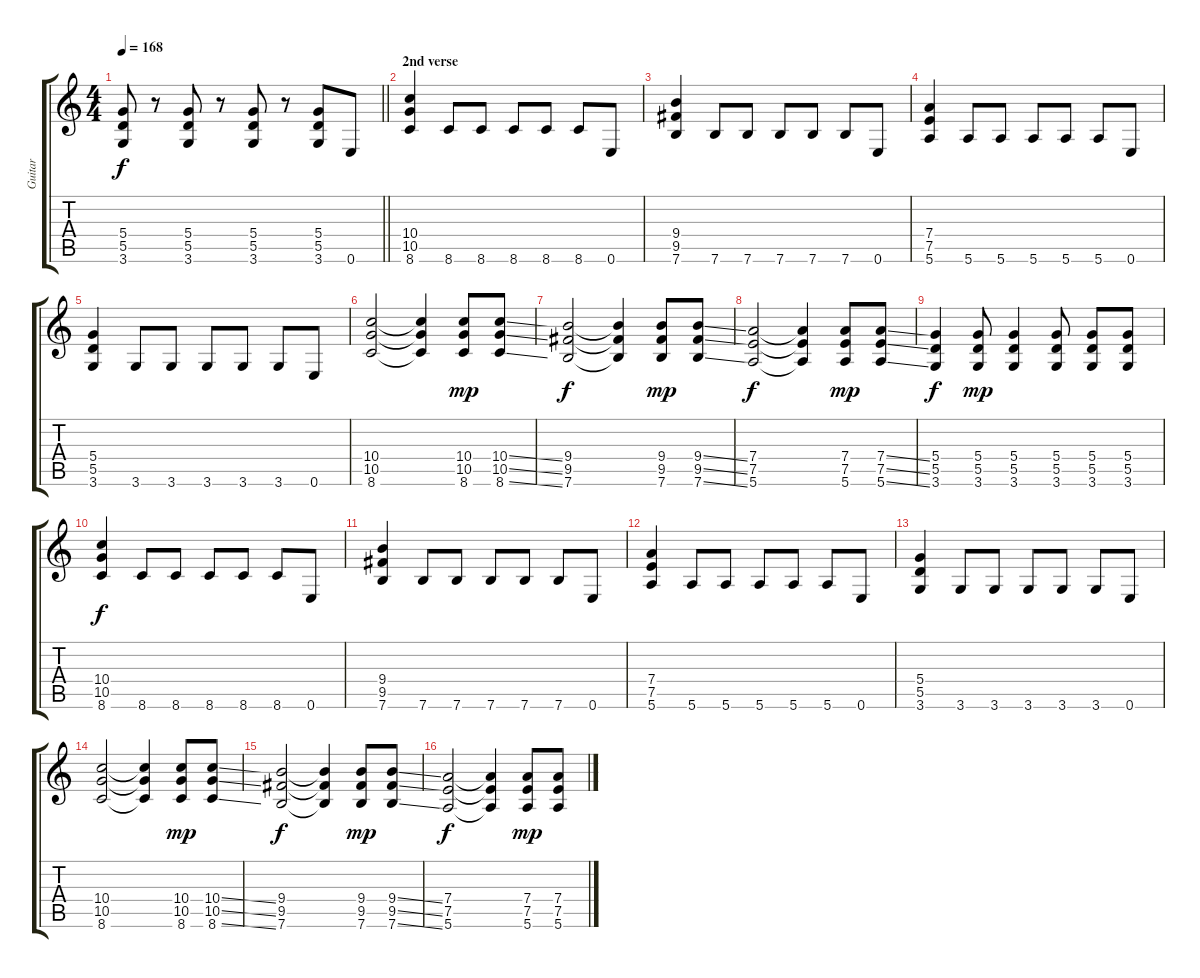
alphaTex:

\track ("Guitar" "Guitar") {instrument overdrivenguitar}
\staff {score tabs}
\tuning (E4 B3 G3 D3 A2 E2) {hide}
\ts (4 4)
\tempo 168
\clef g2
\barLineRight lightlight
\ks c
(5.4 5.5 3.6).8{dy f} r.8 (5.4 5.5 3.6).8 r.8 (5.4 5.5 3.6).8 r.8 (5.4 5.5 3.6).8 0.6.8 |
\section ("" "2nd verse")
(10.4 10.5 8.6).4 8.6.8 8.6.8 8.6.8 8.6.8 8.6.8 0.6.8 |
(9.4 9.5 7.6).4 7.6.8 7.6.8 7.6.8 7.6.8 7.6.8 0.6.8 |
(7.4 7.5 5.6).4 5.6.8 5.6.8 5.6.8 5.6.8 5.6.8 0.6.8 |
(5.4 5.5 3.6).4 3.6.8 3.6.8 3.6.8 3.6.8 3.6.8 0.6.8 |
(10.4 10.5 8.6).2 (10.4{t} 10.5{t} 8.6{t}).4 (10.4 10.5 8.6).8{dy mp} (10.4{ss} 10.5{ss} 8.6{ss}).8 |
(9.4 9.5 7.6).2{dy f} (9.4{t} 9.5{t} 7.6{t}).4 (9.4 9.5 7.6).8{dy mp} (9.4{ss} 9.5{ss} 7.6{ss}).8 |
(7.4 7.5 5.6).2{dy f} (7.4{t} 7.5{t} 5.6{t}).4 (7.4 7.5 5.6).8{dy mp} (7.4{ss} 7.5{ss} 5.6{ss}).8 |
(5.4 5.5 3.6).4{dy f} (5.4 5.5 3.6).8{dy mp} (5.4 5.5 3.6).4 (5.4 5.5 3.6).8 (5.4 5.5 3.6).8 (5.4 5.5 3.6).8 |
(10.4 10.5 8.6).4{dy f} 8.6.8 8.6.8 8.6.8 8.6.8 8.6.8 0.6.8 |
(9.4 9.5 7.6).4 7.6.8 7.6.8 7.6.8 7.6.8 7.6.8 0.6.8 |
(7.4 7.5 5.6).4 5.6.8 5.6.8 5.6.8 5.6.8 5.6.8 0.6.8 |
(5.4 5.5 3.6).4 3.6.8 3.6.8 3.6.8 3.6.8 3.6.8 0.6.8 |
(10.4 10.5 8.6).2 (10.4{t} 10.5{t} 8.6{t}).4 (10.4 10.5 8.6).8{dy mp} (10.4{ss} 10.5{ss} 8.6{ss}).8 |
(9.4 9.5 7.6).2{dy f} (9.4{t} 9.5{t} 7.6{t}).4 (9.4 9.5 7.6).8{dy mp} (9.4{ss} 9.5{ss} 7.6{ss}).8 |
(7.4 7.5 5.6).2{dy f} (7.4{t} 7.5{t} 5.6{t}).4 (7.4 7.5 5.6).8{dy mp} (7.4{ss} 7.5{ss} 5.6{ss}).8
